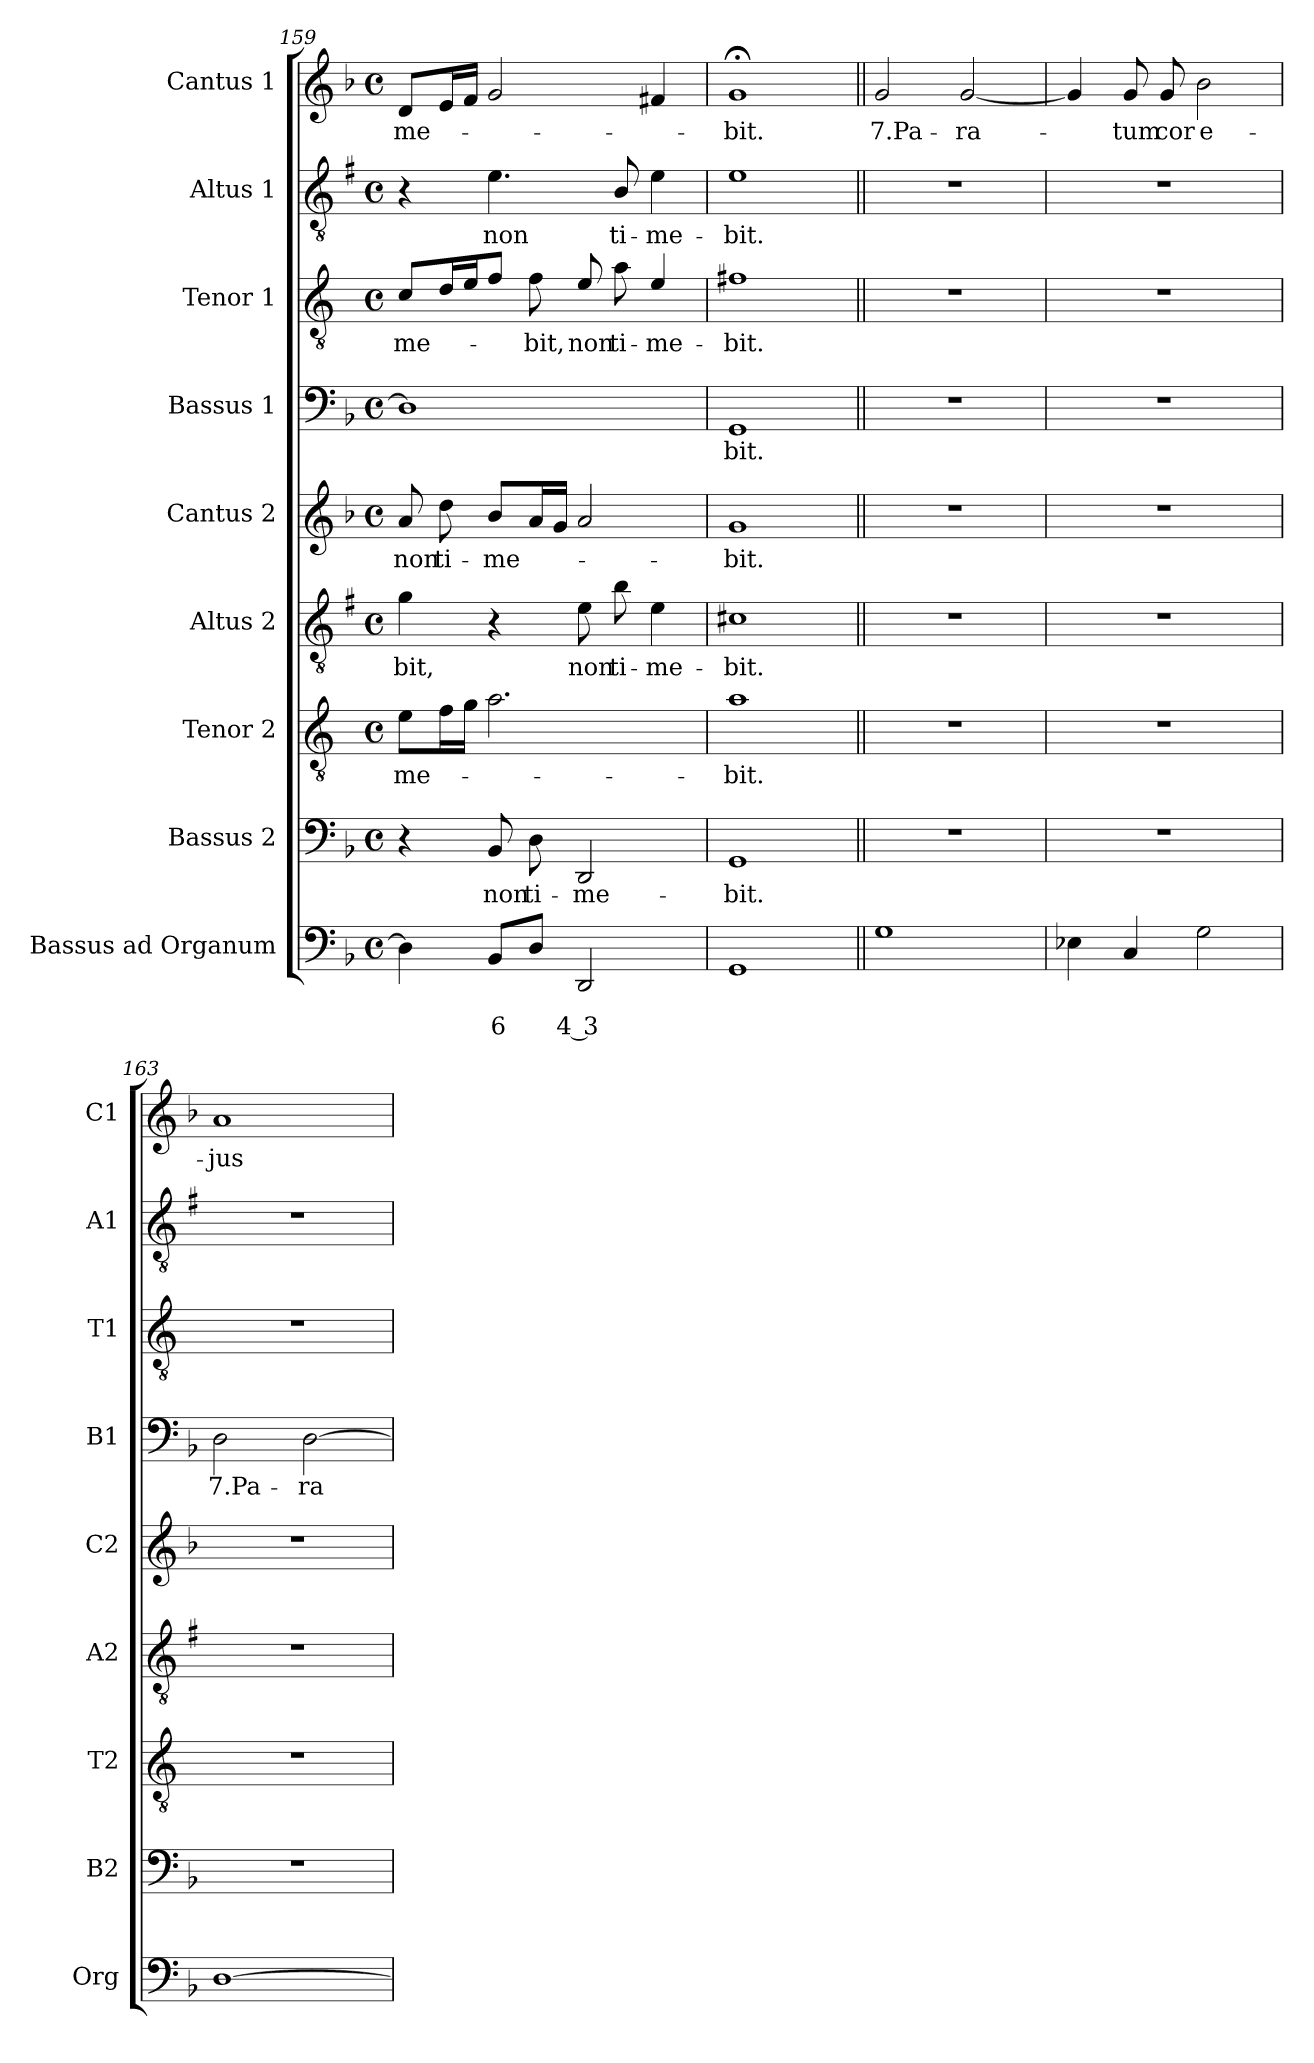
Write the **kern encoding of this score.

**kern	**text	**text	**kern	**text	**kern	**text	**kern	**text	**kern	**text	**kern	**text	**kern	**text	**kern	**text	**kern	**text
*part9	*part9	*part9	*part8	*part8	*part7	*part7	*part6	*part6	*part5	*part5	*part4	*part4	*part3	*part3	*part2	*part2	*part1	*part1
*staff9	*staff9	*staff9	*staff8	*staff8	*staff7	*staff7	*staff6	*staff6	*staff5	*staff5	*staff4	*staff4	*staff3	*staff3	*staff2	*staff2	*staff1	*staff1
*I"Bassus ad Organum	*	*	*I"Bassus 2	*	*I"Tenor 2	*	*I"Altus 2	*	*I"Cantus 2	*	*I"Bassus 1	*	*I"Tenor 1	*	*I"Altus 1	*	*I"Cantus 1	*
*I'Org	*	*	*I'B2	*	*I'T2	*	*I'A2	*	*I'C2	*	*I'B1	*	*I'T1	*	*I'A1	*	*I'C1	*
*clefF4	*	*	*clefF4	*	*clefGv2	*	*clefGv2	*	*clefG2	*	*clefF4	*	*clefGv2	*	*clefGv2	*	*clefG2	*
*	*	*	*	*	*ITrd4c7	*	*ITrd1c2	*	*	*	*	*	*ITrd4c7	*	*ITrd1c2	*	*	*
*k[b-]	*	*	*k[b-]	*	*k[b-]	*	*k[b-]	*	*k[b-]	*	*k[b-]	*	*k[b-]	*	*k[b-]	*	*k[b-]	*
*F:	*	*	*F:	*	*F:	*	*F:	*	*F:	*	*F:	*	*F:	*	*F:	*	*F:	*
*M4/4	*	*	*M4/4	*	*M4/4	*	*M4/4	*	*M4/4	*	*M4/4	*	*M4/4	*	*M4/4	*	*M4/4	*
*met(c)	*	*	*met(c)	*	*met(c)	*	*met(c)	*	*met(c)	*	*met(c)	*	*met(c)	*	*met(c)	*	*met(c)	*
=159	=159	=159	=159	=159	=159	=159	=159	=159	=159	=159	=159	=159	=159	=159	=159	=159	=159	=159
!	!	!	!	!	!	!LO:LY:b	!	!LO:LY:b	!	!LO:LY:b	!	!	!	!LO:LY:b	!	!	!	!LO:LY:b
4D\]	.	.	4r	.	8A\L	-me-	4f\	-bit,	8a/	non	1D]	.	8F/L	-me-	4r	.	8d/L	-me-
!	!	!	!	!	!	!	!	!	!	!LO:LY:b	!	!	!	!	!	!	!	!
.	.	.	.	.	16B-\L	.	.	.	8dd\	ti-	.	.	16G/L	.	.	.	16e/L	.
.	.	.	.	.	16c\JJ	.	.	.	.	.	.	.	16A/J	.	.	.	16f/JJ	.
!	!	!LO:LY:b	!	!LO:LY:b	!	!	!	!	!	!LO:LY:b	!	!	!	!	!	!LO:LY:b	!	!
8BB-/L	.	6	8BB-/	non	2.d\	.	4r	.	8b-/L	-me-	.	.	8B-/J	.	4.d\	non	2g/	.
!	!	!	!	!LO:LY:b	!	!	!	!	!	!	!	!	!	!LO:LY:b	!	!	!	!
8D/J	.	.	8D\	ti-	.	.	.	.	16a/L	.	.	.	8B-\	-bit,	.	.	.	.
.	.	.	.	.	.	.	.	.	16g/JJ	.	.	.	.	.	.	.	.	.
!	!	!LO:LY:b	!	!LO:LY:b	!	!	!	!LO:LY:b	!	!	!	!	!	!LO:LY:b	!	!	!	!
2DD/	.	4 3	2DD/	-me-	.	.	8d\	non	2a/	.	.	.	8A/	non	.	.	.	.
!	!	!	!	!	!	!	!	!LO:LY:b	!	!	!	!	!	!LO:LY:b	!	!LO:LY:b	!	!
.	.	.	.	.	.	.	8a\	ti-	.	.	.	.	8d\	ti-	8A/	ti-	.	.
!	!	!	!	!	!	!	!	!LO:LY:b	!	!	!	!	!	!LO:LY:b	!	!LO:LY:b	!	!
.	.	.	.	.	.	.	4d\	-me-	.	.	.	.	4A/	-me-	4d\	-me-	4f#X/	.
=160	=160	=160	=160	=160	=160	=160	=160	=160	=160	=160	=160	=160	=160	=160	=160	=160	=160	=160
!	!	!	!	!LO:LY:b	!	!LO:LY:b	!	!LO:LY:b	!	!LO:LY:b	!	!LO:LY:b	!	!LO:LY:b	!	!LO:LY:b	!	!LO:LY:b
1GG	.	.	1GG	-bit.	1d	-bit.	1Bn	-bit.	1g	-bit.	1GG	-bit.	1Bn	-bit.	1d	-bit.	1g;<	-bit.
!!LO:PB:g=z
=161||	=161||	=161||	=161||	=161||	=161||	=161||	=161||	=161||	=161||	=161||	=161||	=161||	=161||	=161||	=161||	=161||	=161||	=161||
!	!	!	!	!	!	!	!	!	!	!	!	!	!	!	!	!	!	!LO:LY:b
1G	.	.	1r	.	1r	.	1r	.	1r	.	1r	.	1r	.	1r	.	2g/	7.Pa-
!	!	!	!	!	!	!	!	!	!	!	!	!	!	!	!	!	!	!LO:LY:b
.	.	.	.	.	.	.	.	.	.	.	.	.	.	.	.	.	[2g/	-ra-
=162	=162	=162	=162	=162	=162	=162	=162	=162	=162	=162	=162	=162	=162	=162	=162	=162	=162	=162
4E-X\	.	.	1r	.	1r	.	1r	.	1r	.	1r	.	1r	.	1r	.	4g/]	.
!	!	!	!	!	!	!	!	!	!	!	!	!	!	!	!	!	!	!LO:LY:b
4C/	.	.	.	.	.	.	.	.	.	.	.	.	.	.	.	.	8g/	-tum
!	!	!	!	!	!	!	!	!	!	!	!	!	!	!	!	!	!	!LO:LY:b
.	.	.	.	.	.	.	.	.	.	.	.	.	.	.	.	.	8g/	cor
!	!	!	!	!	!	!	!	!	!	!	!	!	!	!	!	!	!	!LO:LY:b
2G\	.	.	.	.	.	.	.	.	.	.	.	.	.	.	.	.	2b-\	e-
=163	=163	=163	=163	=163	=163	=163	=163	=163	=163	=163	=163	=163	=163	=163	=163	=163	=163	=163
!	!	!	!	!	!	!	!	!	!	!	!	!LO:LY:b	!	!	!	!	!	!LO:LY:b
[1D	.	.	1r	.	1r	.	1r	.	1r	.	2D\	7.Pa-	1r	.	1r	.	1a	-jus
!	!	!	!	!	!	!	!	!	!	!	!	!LO:LY:b	!	!	!	!	!	!
.	.	.	.	.	.	.	.	.	.	.	[2D\	-ra-	.	.	.	.	.	.
=	=	=	=	=	=	=	=	=	=	=	=	=	=	=	=	=	=	=
*-	*-	*-	*-	*-	*-	*-	*-	*-	*-	*-	*-	*-	*-	*-	*-	*-	*-	*-
